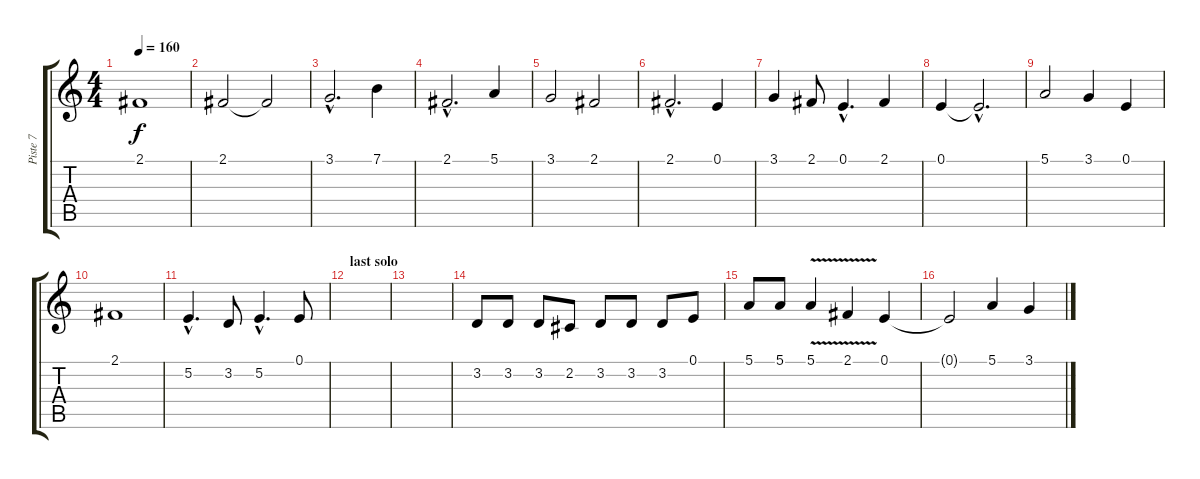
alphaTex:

\track ("Piste 7" "Piste 7") {instrument pad8sweep}
\staff {score tabs}
\tuning (E4 B3 G3 D3 A2 E2) {hide}
\ts (4 4)
\tempo 160
\clef g2
\ks c
2.1.1{dy f} |
2.1.2 2.1{t}.2 |
3.1{hac}.2{d} 7.1.4 |
2.1{hac}.2{d} 5.1.4 |
3.1.2 2.1.2 |
2.1{hac}.2{d} 0.1.4 |
3.1.4 2.1.8 0.1{hac}.4{d} 2.1.4 |
0.1.4 0.1{hac t}.2{d} |
5.1.2 3.1.4 0.1.4 |
2.1.1 |
5.2{hac}.4{d} 3.2.8 5.2{hac}.4{d} 0.1.8 |
\section ("" "last solo")
|
|
3.2.8 3.2.8 3.2.8 2.2.8 3.2.8 3.2.8 3.2.8 0.1.8 |
5.1.8 5.1.8 5.1{v}.4 2.1{v}.4 0.1.4 |
0.1{t}.2 5.1.4 3.1.4
